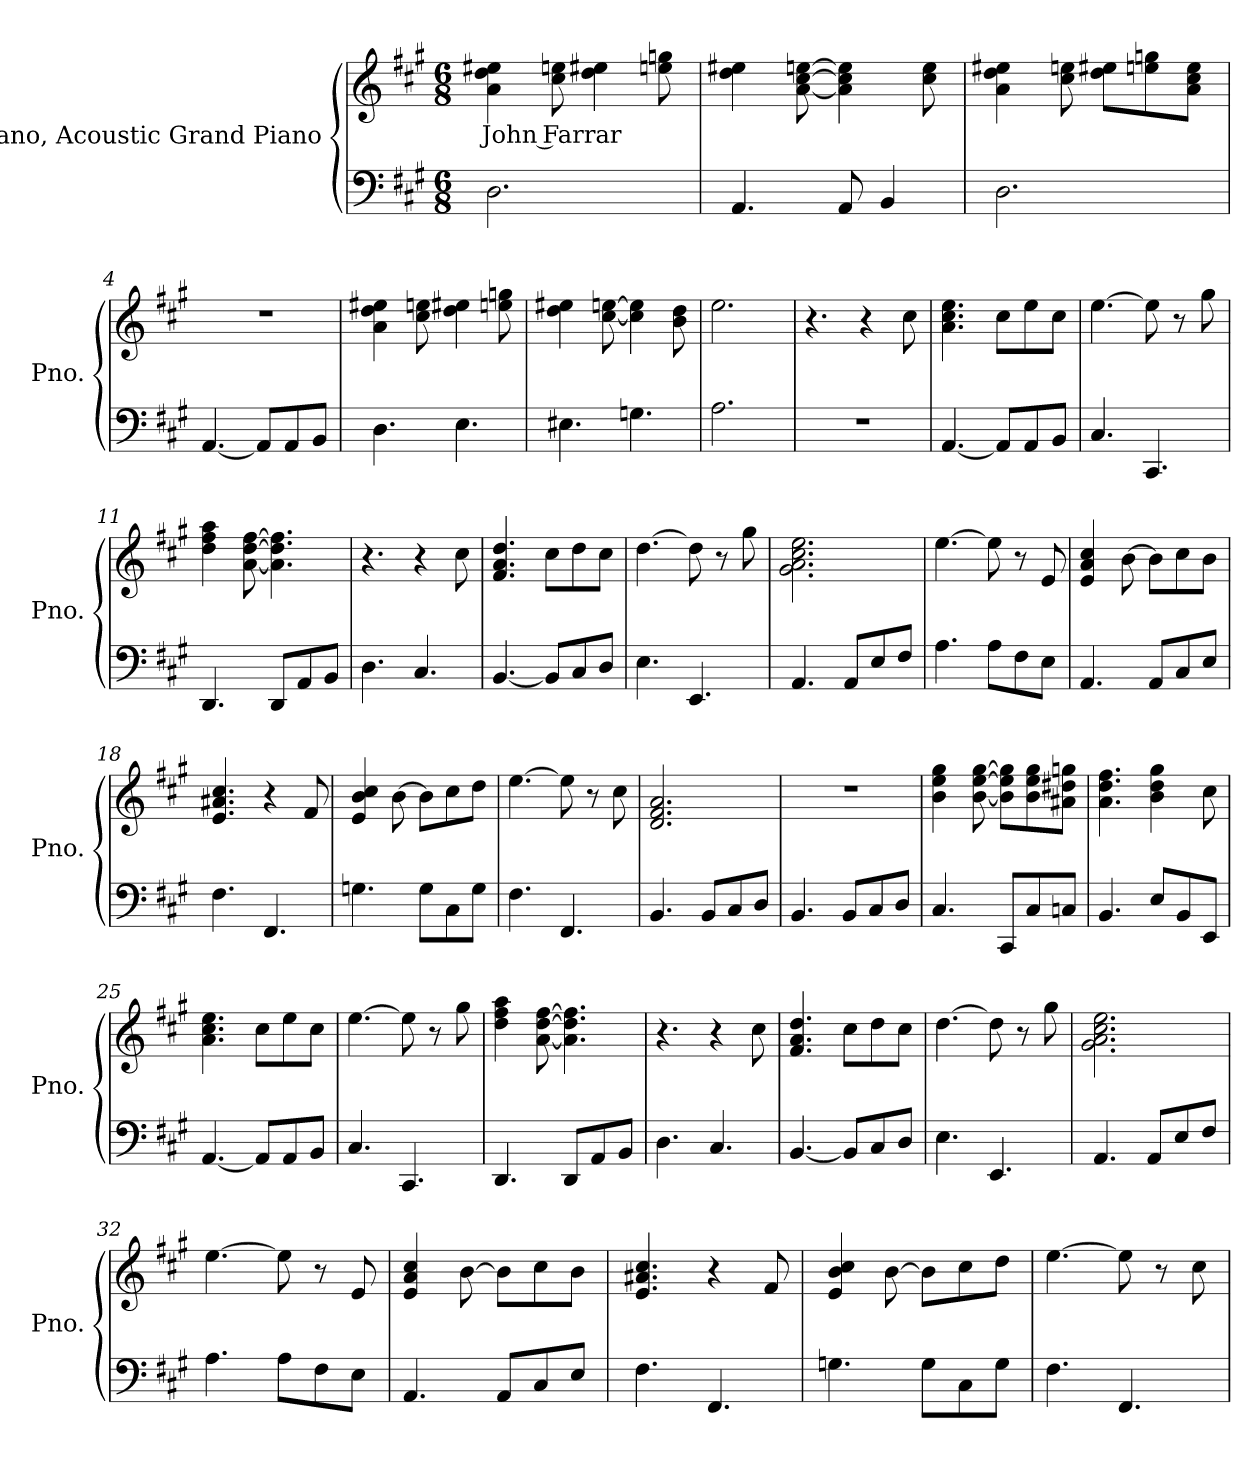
**kern	**kern	**text
*part2	*part1	*part1
*staff2	*staff1	*staff1
*I"Piano, Acoustic Grand Piano	*I"Piano, Acoustic Grand Piano	*
*I'Pno.	*I'Pno.	*
*clefF4	*clefG2	*
*k[f#c#g#]	*k[f#c#g#]	*
*M6/8	*M6/8	*
*MM110	*MM110	*
=1	=1	=1
!	!	!LO:LY:b
2.D\	4a\ 4dd\ 4ee#X\	John Farrar
.	8cc#\ 8een\	.
.	4dd\ 4ee#X\	.
.	8een\ 8ggn\	.
=2	=2	=2
4.AA/	4dd\ 4ee#X\	.
.	[8a\ [8cc#\ [8een\	.
8AA/	4a\] 4cc#\] 4ee\]	.
4BB/	.	.
.	8cc#\ 8ee\	.
=3	=3	=3
2.D\	4a\ 4dd\ 4ee#X\	.
.	8cc#\ 8een\	.
.	8dd\ 8ee#X\L	.
.	8een\ 8ggn\	.
.	8a\ 8cc#\ 8ee\J	.
!!LO:LB:g=z
=4	=4	=4
[4.AA/	2.r	.
8AA/L]	.	.
8AA/	.	.
8BB/J	.	.
=5	=5	=5
4.D\	4a\ 4dd\ 4ee#X\	.
.	8cc#\ 8een\	.
4.E\	4dd\ 4ee#X\	.
.	8een\ 8ggn\	.
=6	=6	=6
4.E#X\	4dd\ 4ee#X\	.
.	[8cc#\ [8een\	.
4.Gn\	4cc#\] 4ee\]	.
.	8b\ 8dd\	.
=7	=7	=7
2.A\	2.ee\	.
=8	=8	=8
2.r	4.r	.
.	4r	.
.	8cc#\	.
=9	=9	=9
[4.AA/	4.a\ 4.cc#\ 4.ee\	.
8AA/L]	8cc#\L	.
8AA/	8ee\	.
8BB/J	8cc#\J	.
=10	=10	=10
4.C#/	[4.ee\	.
4.CC#/	8ee\]	.
.	8r	.
.	8gg#\	.
!!LO:LB:g=z
=11	=11	=11
4.DD/	4dd\ 4ff#\ 4aa\	.
.	[8a\ [8dd\ [8ff#\	.
8DD/L	4.a\] 4.dd\] 4.ff#\]	.
8AA/	.	.
8BB/J	.	.
=12	=12	=12
4.D\	4.r	.
4.C#/	4r	.
.	8cc#\	.
=13	=13	=13
[4.BB/	4.f#/ 4.a/ 4.dd/	.
8BB/L]	8cc#\L	.
8C#/	8dd\	.
8D/J	8cc#\J	.
=14	=14	=14
4.E\	[4.dd\	.
4.EE/	8dd\]	.
.	8r	.
.	8gg#\	.
=15	=15	=15
4.AA/	2.g#\ 2.a\ 2.cc#\ 2.ee\	.
8AA/L	.	.
8E/	.	.
8F#/J	.	.
=16	=16	=16
4.A\	[4.ee\	.
8A\L	8ee\]	.
8F#\	8r	.
8E\J	8e/	.
=17	=17	=17
4.AA/	4e/ 4a/ 4cc#/	.
.	[8b\	.
8AA/L	8b\L]	.
8C#/	8cc#\	.
8E/J	8b\J	.
!!LO:LB:g=z
=18	=18	=18
4.F#\	4.e/ 4.a#X/ 4.cc#/	.
4.FF#/	4r	.
.	8f#/	.
=19	=19	=19
4.Gn\	4e/ 4b/ 4cc#/	.
.	[8b\	.
8G\L	8b\L]	.
8C#\	8cc#\	.
8G\J	8dd\J	.
=20	=20	=20
4.F#\	[4.ee\	.
4.FF#/	8ee\]	.
.	8r	.
.	8cc#\	.
=21	=21	=21
4.BB/	2.d/ 2.f#/ 2.a/	.
8BB/L	.	.
8C#/	.	.
8D/J	.	.
=22	=22	=22
4.BB/	2.r	.
8BB/L	.	.
8C#/	.	.
8D/J	.	.
=23	=23	=23
4.C#/	4b\ 4ee\ 4gg#\	.
.	[8b\ [8ee\ [8gg#\	.
8CC#/L	8b\] 8ee\] 8gg#\]L	.
8C#/	8b\ 8ee\ 8gg#\	.
8Cn/J	8a#X\ 8dd#X\ 8ggn\J	.
=24	=24	=24
4.BB/	4.a\ 4.dd\ 4.ff#\	.
8E/L	4b\ 4dd\ 4gg#\	.
8BB/	.	.
8EE/J	8cc#\	.
!!LO:LB:g=z
=25	=25	=25
[4.AA/	4.a\ 4.cc#\ 4.ee\	.
8AA/L]	8cc#\L	.
8AA/	8ee\	.
8BB/J	8cc#\J	.
=26	=26	=26
4.C#/	[4.ee\	.
4.CC#/	8ee\]	.
.	8r	.
.	8gg#\	.
=27	=27	=27
4.DD/	4dd\ 4ff#\ 4aa\	.
.	[8a\ [8dd\ [8ff#\	.
8DD/L	4.a\] 4.dd\] 4.ff#\]	.
8AA/	.	.
8BB/J	.	.
=28	=28	=28
4.D\	4.r	.
4.C#/	4r	.
.	8cc#\	.
=29	=29	=29
[4.BB/	4.f#/ 4.a/ 4.dd/	.
8BB/L]	8cc#\L	.
8C#/	8dd\	.
8D/J	8cc#\J	.
=30	=30	=30
4.E\	[4.dd\	.
4.EE/	8dd\]	.
.	8r	.
.	8gg#\	.
=31	=31	=31
4.AA/	2.g#\ 2.a\ 2.cc#\ 2.ee\	.
8AA/L	.	.
8E/	.	.
8F#/J	.	.
!!LO:LB:g=z
=32	=32	=32
4.A\	[4.ee\	.
8A\L	8ee\]	.
8F#\	8r	.
8E\J	8e/	.
=33	=33	=33
4.AA/	4e/ 4a/ 4cc#/	.
.	[8b\	.
8AA/L	8b\L]	.
8C#/	8cc#\	.
8E/J	8b\J	.
=34	=34	=34
4.F#\	4.e/ 4.a#X/ 4.cc#/	.
4.FF#/	4r	.
.	8f#/	.
=35	=35	=35
4.Gn\	4e/ 4b/ 4cc#/	.
.	[8b\	.
8G\L	8b\L]	.
8C#\	8cc#\	.
8G\J	8dd\J	.
=36	=36	=36
4.F#\	[4.ee\	.
4.FF#/	8ee\]	.
.	8r	.
.	8cc#\	.
=	=	=
*-	*-	*-
